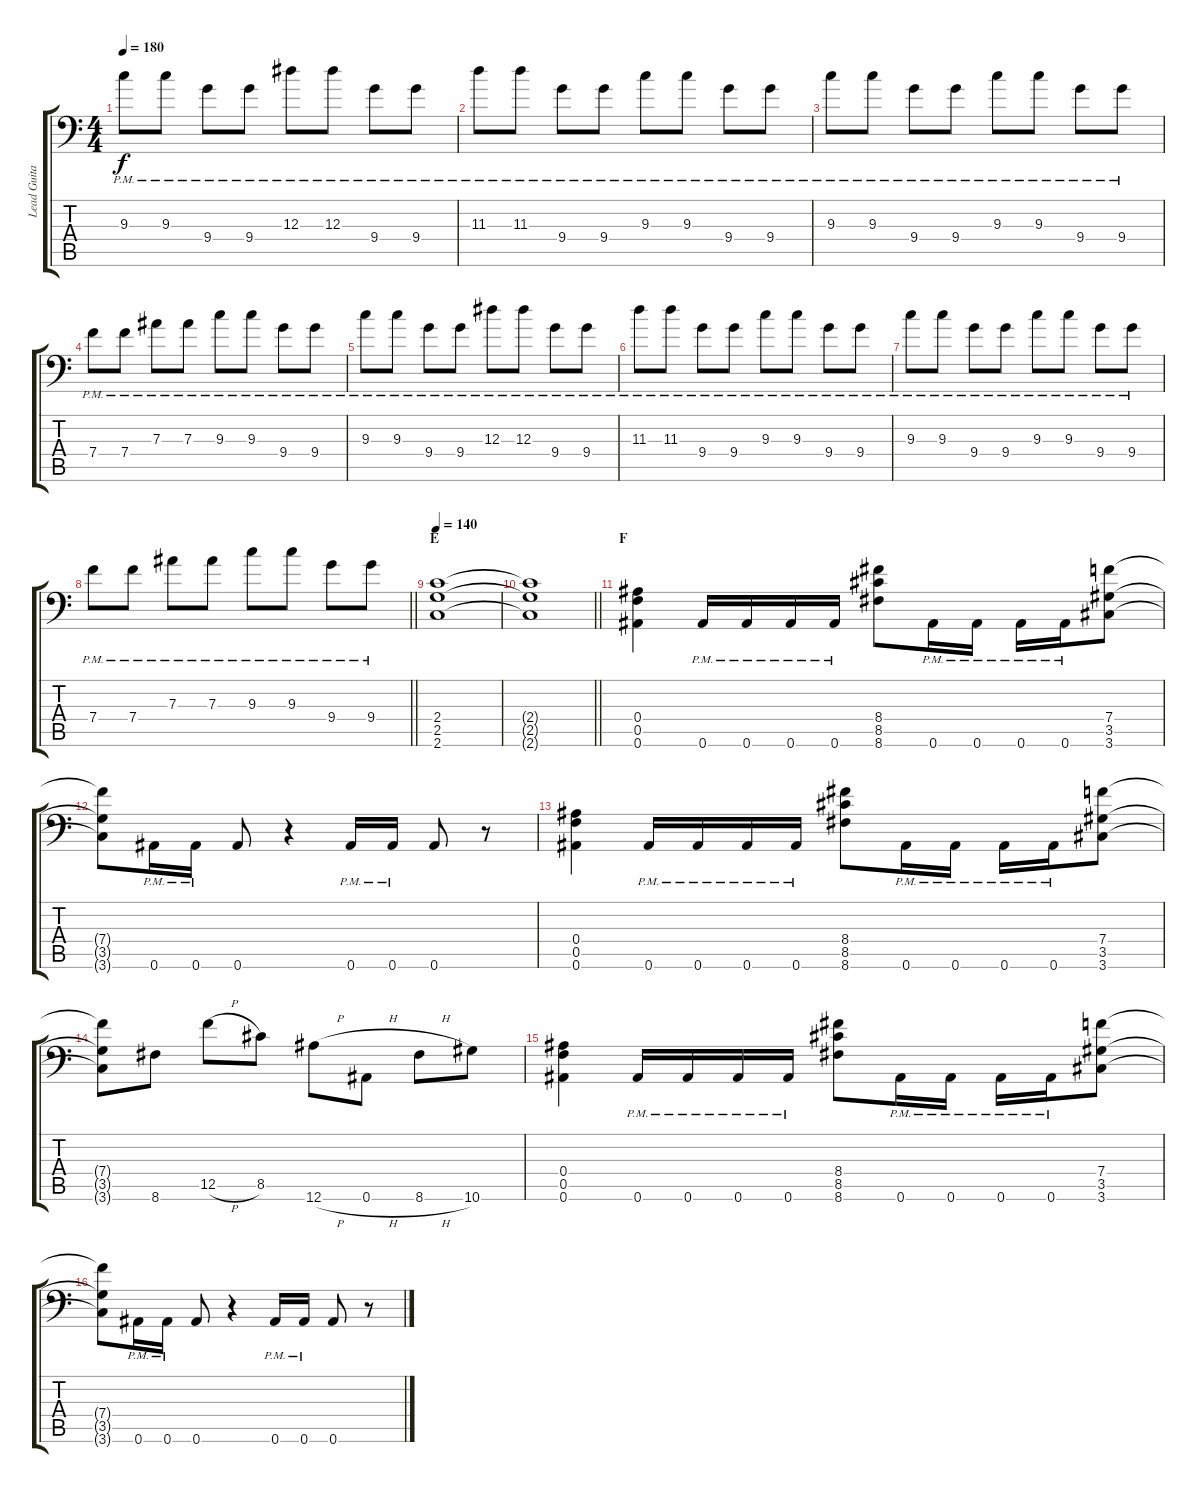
\track ("Lead Guitar: Michael Bujaki" "Lead Guita") {instrument overdrivenguitar}
\staff {score tabs}
\tuning (C4 G3 Eb3 Bb2 F2 Bb1) {hide}
\ts (4 4)
\tempo 180
\clef f4
\ks c
9.3{pm}.8{dy f} 9.3{pm}.8 9.4{pm}.8 9.4{pm}.8 12.3{pm}.8 12.3{pm}.8 9.4{pm}.8 9.4{pm}.8 |
11.3{pm}.8 11.3{pm}.8 9.4{pm}.8 9.4{pm}.8 9.3{pm}.8 9.3{pm}.8 9.4{pm}.8 9.4{pm}.8 |
9.3{pm}.8 9.3{pm}.8 9.4{pm}.8 9.4{pm}.8 9.3{pm}.8 9.3{pm}.8 9.4{pm}.8 9.4{pm}.8 |
7.4{pm}.8 7.4{pm}.8 7.3{pm}.8 7.3{pm}.8 9.3{pm}.8 9.3{pm}.8 9.4{pm}.8 9.4{pm}.8 |
9.3{pm}.8 9.3{pm}.8 9.4{pm}.8 9.4{pm}.8 12.3{pm}.8 12.3{pm}.8 9.4{pm}.8 9.4{pm}.8 |
11.3{pm}.8 11.3{pm}.8 9.4{pm}.8 9.4{pm}.8 9.3{pm}.8 9.3{pm}.8 9.4{pm}.8 9.4{pm}.8 |
9.3{pm}.8 9.3{pm}.8 9.4{pm}.8 9.4{pm}.8 9.3{pm}.8 9.3{pm}.8 9.4{pm}.8 9.4{pm}.8 |
\barLineRight lightlight
7.4{pm}.8 7.4{pm}.8 7.3{pm}.8 7.3{pm}.8 9.3{pm}.8 9.3{pm}.8 9.4{pm}.8 9.4{pm}.8 |
\section ("" "E")
\tempo 140
(2.4 2.5 2.6).1 |
\barLineRight lightlight
(2.4{t} 2.5{t} 2.6{t}).1 |
\section ("" "F")
(0.4 0.5 0.6).4 0.6{pm}.16 0.6{pm}.16 0.6{pm}.16 0.6{pm}.16 (8.4 8.5 8.6).8 0.6{pm}.16 0.6{pm}.16 0.6{pm}.16 0.6{pm}.16 (7.4 3.5 3.6).8 |
(7.4{t} 3.5{t} 3.6{t}).8 0.6{pm}.16 0.6{pm}.16 0.6.8 r.4 0.6{pm}.16 0.6{pm}.16 0.6.8 r.8 |
(0.4 0.5 0.6).4 0.6{pm}.16 0.6{pm}.16 0.6{pm}.16 0.6{pm}.16 (8.4 8.5 8.6).8 0.6{pm}.16 0.6{pm}.16 0.6{pm}.16 0.6{pm}.16 (7.4 3.5 3.6).8 |
(7.4{t} 3.5{t} 3.6{t}).8 8.6.8 12.5{h}.8 8.5.8 12.6{h}.8 0.6{h}.8 8.6{h}.8 10.6.8 |
(0.4 0.5 0.6).4 0.6{pm}.16 0.6{pm}.16 0.6{pm}.16 0.6{pm}.16 (8.4 8.5 8.6).8 0.6{pm}.16 0.6{pm}.16 0.6{pm}.16 0.6{pm}.16 (7.4 3.5 3.6).8 |
(7.4{t} 3.5{t} 3.6{t}).8 0.6{pm}.16 0.6{pm}.16 0.6.8 r.4 0.6{pm}.16 0.6{pm}.16 0.6.8 r.8
